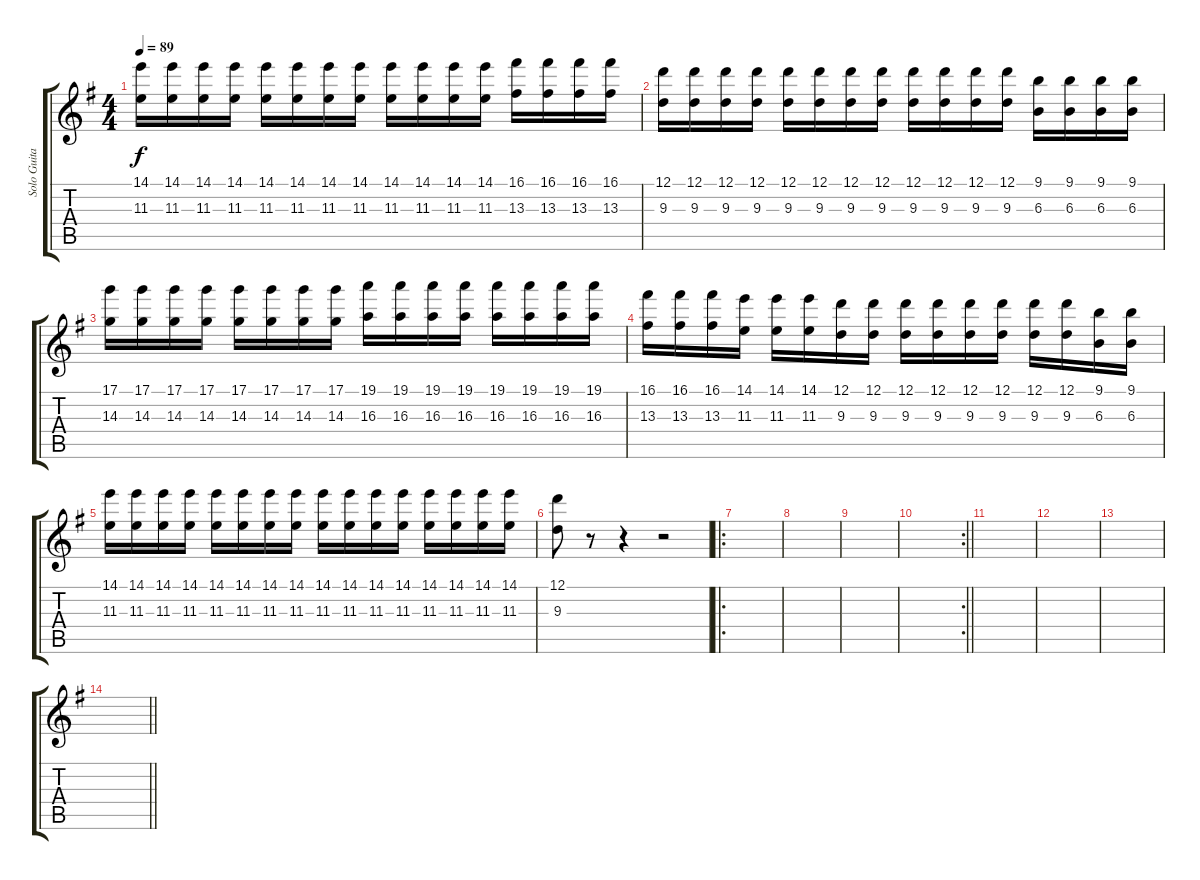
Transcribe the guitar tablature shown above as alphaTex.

\track ("Solo Guitar" "Solo Guita") {instrument distortionguitar}
\staff {score tabs}
\tuning (D4 A3 F3 C3 G2 C2) {hide}
\ts (4 4)
\tempo 89
\clef g2
\ks g
(14.1 11.3).16{dy f} (14.1 11.3).16 (14.1 11.3).16 (14.1 11.3).16 (14.1 11.3).16 (14.1 11.3).16 (14.1 11.3).16 (14.1 11.3).16 (14.1 11.3).16 (14.1 11.3).16 (14.1 11.3).16 (14.1 11.3).16 (16.1 13.3).16 (16.1 13.3).16 (16.1 13.3).16 (16.1 13.3).16 |
(12.1 9.3).16 (12.1 9.3).16 (12.1 9.3).16 (12.1 9.3).16 (12.1 9.3).16 (12.1 9.3).16 (12.1 9.3).16 (12.1 9.3).16 (12.1 9.3).16 (12.1 9.3).16 (12.1 9.3).16 (12.1 9.3).16 (9.1 6.3).16 (9.1 6.3).16 (9.1 6.3).16 (9.1 6.3).16 |
(17.1 14.3).16 (17.1 14.3).16 (17.1 14.3).16 (17.1 14.3).16 (17.1 14.3).16 (17.1 14.3).16 (17.1 14.3).16 (17.1 14.3).16 (19.1 16.3).16 (19.1 16.3).16 (19.1 16.3).16 (19.1 16.3).16 (19.1 16.3).16 (19.1 16.3).16 (19.1 16.3).16 (19.1 16.3).16 |
(16.1 13.3).16 (16.1 13.3).16 (16.1 13.3).16 (14.1 11.3).16 (14.1 11.3).16 (14.1 11.3).16 (12.1 9.3).16 (12.1 9.3).16 (12.1 9.3).16 (12.1 9.3).16 (12.1 9.3).16 (12.1 9.3).16 (12.1 9.3).16 (12.1 9.3).16 (9.1 6.3).16 (9.1 6.3).16 |
(14.1 11.3).16 (14.1 11.3).16 (14.1 11.3).16 (14.1 11.3).16 (14.1 11.3).16 (14.1 11.3).16 (14.1 11.3).16 (14.1 11.3).16 (14.1 11.3).16 (14.1 11.3).16 (14.1 11.3).16 (14.1 11.3).16 (14.1 11.3).16 (14.1 11.3).16 (14.1 11.3).16 (14.1 11.3).16 |
(12.1 9.3).8 r.8 r.4 r.2 |
\ro
|
|
|
\rc 2
\barLineRight lightlight
|
|
|
|
\barLineRight lightlight
